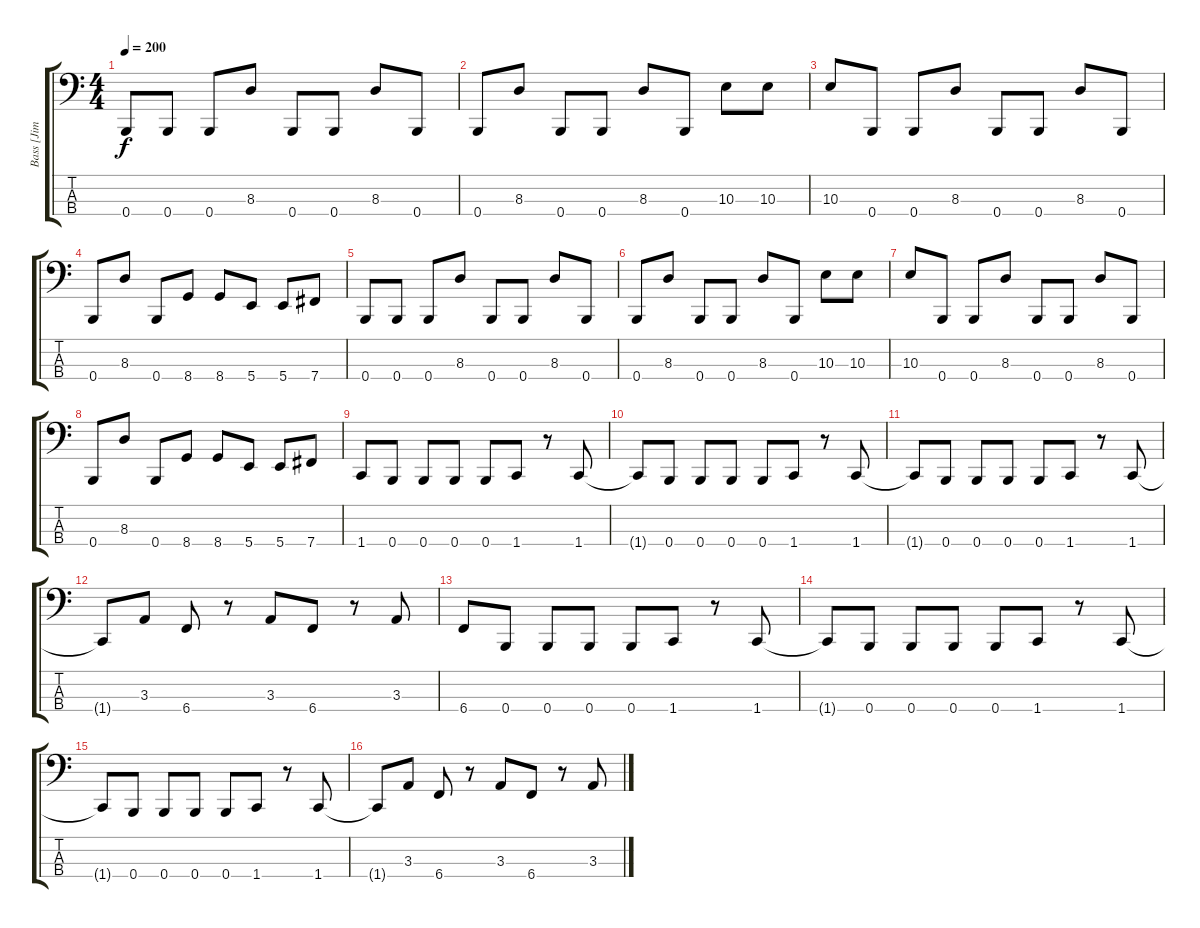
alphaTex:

\track ("Bass [Jim Riley]" "Bass [Jim ") {instrument electricbasspick}
\staff {score tabs}
\tuning (E2 B1 Gb1 B0) {hide}
\ts (4 4)
\tempo 200
\clef f4
\ks c
0.4.8{dy f} 0.4.8 0.4.8 8.3.8 0.4.8 0.4.8 8.3.8 0.4.8 |
0.4.8 8.3.8 0.4.8 0.4.8 8.3.8 0.4.8 10.3.8 10.3.8 |
10.3.8 0.4.8 0.4.8 8.3.8 0.4.8 0.4.8 8.3.8 0.4.8 |
0.4.8 8.3.8 0.4.8 8.4.8 8.4.8 5.4.8 5.4.8 7.4.8 |
0.4.8 0.4.8 0.4.8 8.3.8 0.4.8 0.4.8 8.3.8 0.4.8 |
0.4.8 8.3.8 0.4.8 0.4.8 8.3.8 0.4.8 10.3.8 10.3.8 |
10.3.8 0.4.8 0.4.8 8.3.8 0.4.8 0.4.8 8.3.8 0.4.8 |
0.4.8 8.3.8 0.4.8 8.4.8 8.4.8 5.4.8 5.4.8 7.4.8 |
1.4.8 0.4.8 0.4.8 0.4.8 0.4.8 1.4.8 r.8 1.4.8 |
1.4{t}.8 0.4.8 0.4.8 0.4.8 0.4.8 1.4.8 r.8 1.4.8 |
1.4{t}.8 0.4.8 0.4.8 0.4.8 0.4.8 1.4.8 r.8 1.4.8 |
1.4{t}.8 3.3.8 6.4.8 r.8 3.3.8 6.4.8 r.8 3.3.8 |
6.4.8 0.4.8 0.4.8 0.4.8 0.4.8 1.4.8 r.8 1.4.8 |
1.4{t}.8 0.4.8 0.4.8 0.4.8 0.4.8 1.4.8 r.8 1.4.8 |
1.4{t}.8 0.4.8 0.4.8 0.4.8 0.4.8 1.4.8 r.8 1.4.8 |
1.4{t}.8 3.3.8 6.4.8 r.8 3.3.8 6.4.8 r.8 3.3.8
